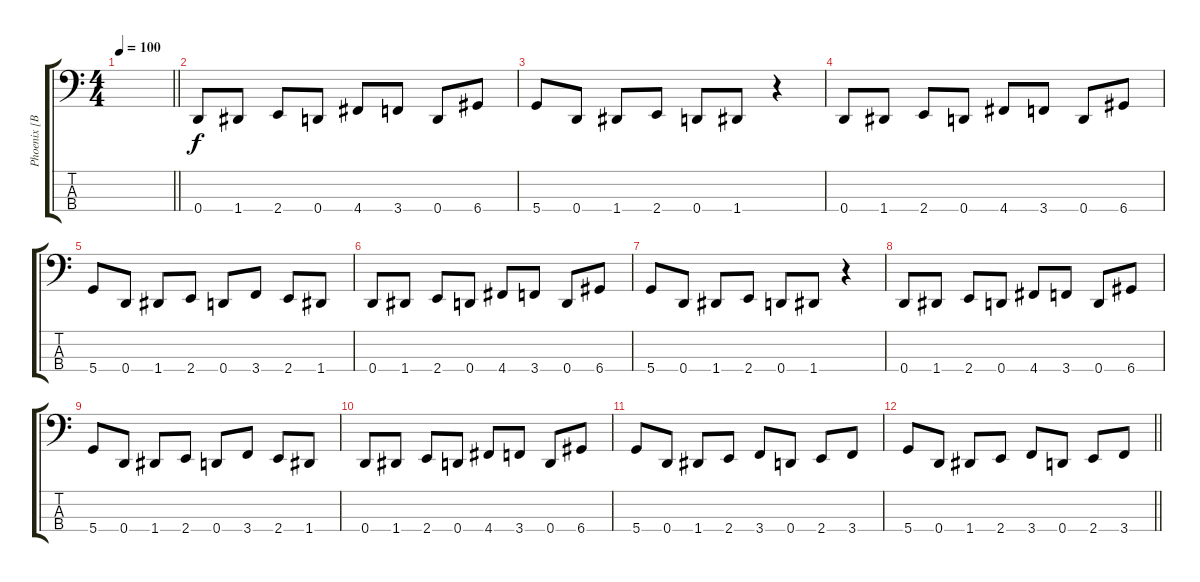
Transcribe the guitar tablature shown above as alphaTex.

\track ("Phoenix [Bass]" "Phoenix [B") {instrument electricbassfinger}
\staff {score tabs}
\tuning (G2 D2 A1 D1) {hide}
\ts (4 4)
\tempo 100
\clef f4
\barLineRight lightlight
\ks c
|
0.4.8 1.4.8 2.4.8 0.4.8 4.4.8 3.4.8 0.4.8 6.4.8 |
5.4.8 0.4.8 1.4.8 2.4.8 0.4.8 1.4.8 r.4 |
0.4.8 1.4.8 2.4.8 0.4.8 4.4.8 3.4.8 0.4.8 6.4.8 |
5.4.8 0.4.8 1.4.8 2.4.8 0.4.8 3.4.8 2.4.8 1.4.8 |
0.4.8 1.4.8 2.4.8 0.4.8 4.4.8 3.4.8 0.4.8 6.4.8 |
5.4.8 0.4.8 1.4.8 2.4.8 0.4.8 1.4.8 r.4 |
0.4.8 1.4.8 2.4.8 0.4.8 4.4.8 3.4.8 0.4.8 6.4.8 |
5.4.8 0.4.8 1.4.8 2.4.8 0.4.8 3.4.8 2.4.8 1.4.8 |
0.4.8 1.4.8 2.4.8 0.4.8 4.4.8 3.4.8 0.4.8 6.4.8 |
5.4.8 0.4.8 1.4.8 2.4.8 3.4.8 0.4.8 2.4.8 3.4.8 |
\barLineRight lightlight
5.4.8 0.4.8 1.4.8 2.4.8 3.4.8 0.4.8 2.4.8 3.4.8
